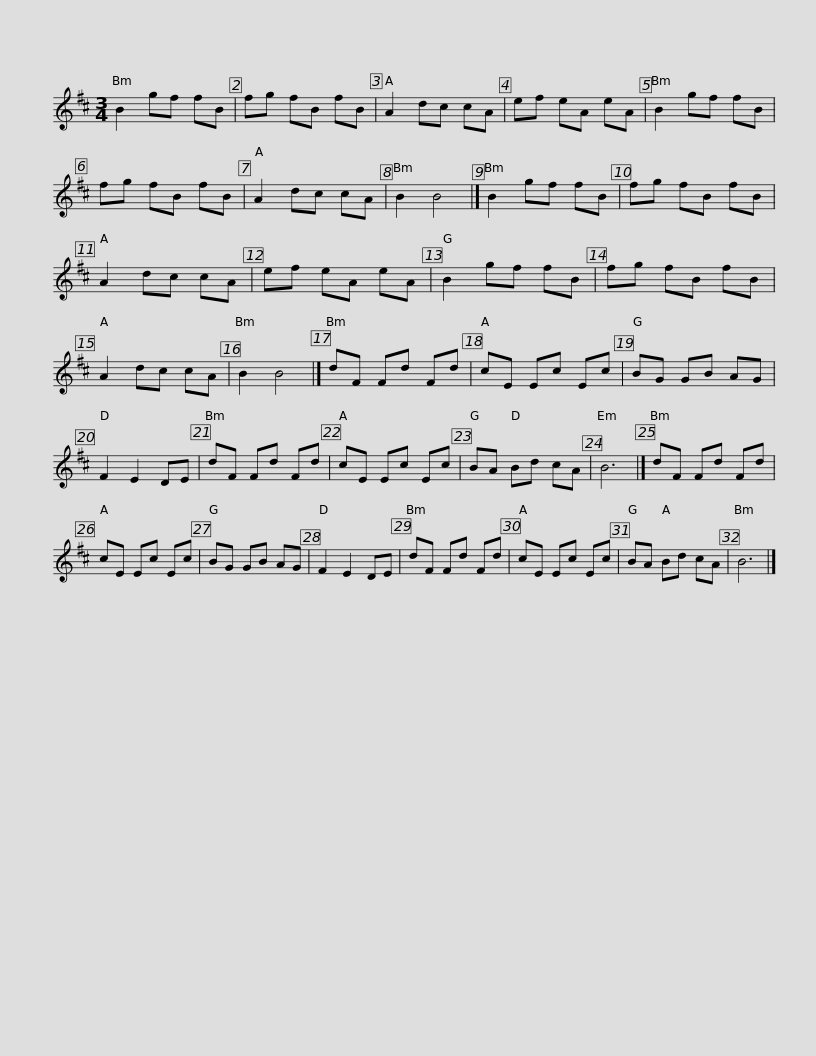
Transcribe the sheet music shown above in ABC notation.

X:1
L:1/8
M:3/4
I:linebreak $
K:Bmin
V:1 treble
V:1
 B2 gf fB | fg fB fB | A2 dc cA | ef eA eA | B2 gf fB | %5
 fg fB fB | A2 dc cA | B2 B4 |]$ B2 gf fB | fg fB fB | %10
 A2 dc cA | ef eA eA | B2 gf fB | fg fB fB | A2 dc cA | %15
 B2 B4 |]$ dF Fd Fd | cE Ec Ec | BG GB AG | F2 E2 DE | %20
 dF Fd Fd | cE Ec Ec | BA Bd cA | B6 |]$ dF Fd Fd | %25
 cE Ec Ec | BG GB AG | F2 E2 DE | dF Fd Fd | cE Ec Ec | %30
 BA Bd cA | B6 |] %32
